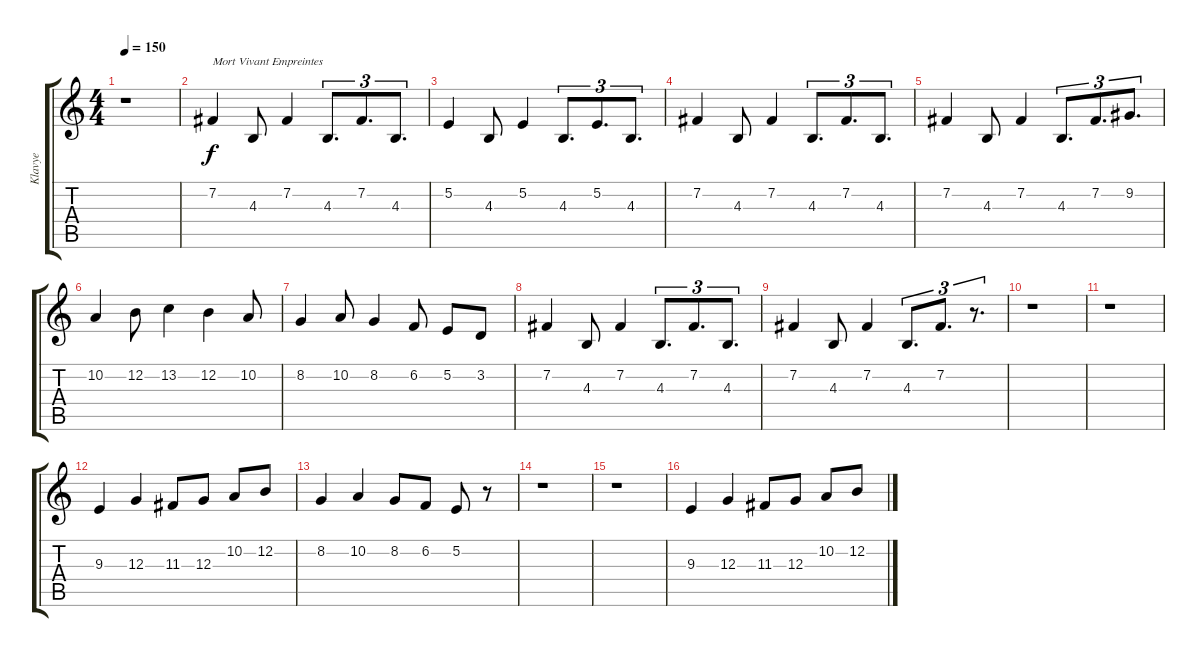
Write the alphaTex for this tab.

\track ("Klavye" "Klavye") {instrument stringensemble1}
\staff {score tabs}
\tuning (E4 B3 G3 D3 A2 E2) {hide}
\ts (4 4)
\tempo 150
\clef g2
\ks c
r.1{dy f} |
7.2.4{txt "Mort Vivant Empreintes   "} 4.3.8 7.2.4 4.3.8{d tu (3 2)} 7.2.8{d tu (3 2)} 4.3.8{d tu (3 2)} |
5.2.4 4.3.8 5.2.4 4.3.8{d tu (3 2)} 5.2.8{d tu (3 2)} 4.3.8{d tu (3 2)} |
7.2.4 4.3.8 7.2.4 4.3.8{d tu (3 2)} 7.2.8{d tu (3 2)} 4.3.8{d tu (3 2)} |
7.2.4 4.3.8 7.2.4 4.3.8{d tu (3 2)} 7.2.8{d tu (3 2)} 9.2.8{d tu (3 2)} |
10.2.4 12.2.8 13.2.4 12.2.4 10.2.8 |
8.2.4 10.2.8 8.2.4 6.2.8 5.2.8 3.2.8 |
7.2.4 4.3.8 7.2.4 4.3.8{d tu (3 2)} 7.2.8{d tu (3 2)} 4.3.8{d tu (3 2)} |
7.2.4 4.3.8 7.2.4 4.3.8{d tu (3 2)} 7.2.8{d tu (3 2)} r.8{d tu (3 2)} |
r.1 |
r.1 |
9.3.4 12.3.4 11.3.8 12.3.8 10.2.8 12.2.8 |
8.2.4 10.2.4 8.2.8 6.2.8 5.2.8 r.8 |
r.1 |
r.1 |
9.3.4 12.3.4 11.3.8 12.3.8 10.2.8 12.2.8
